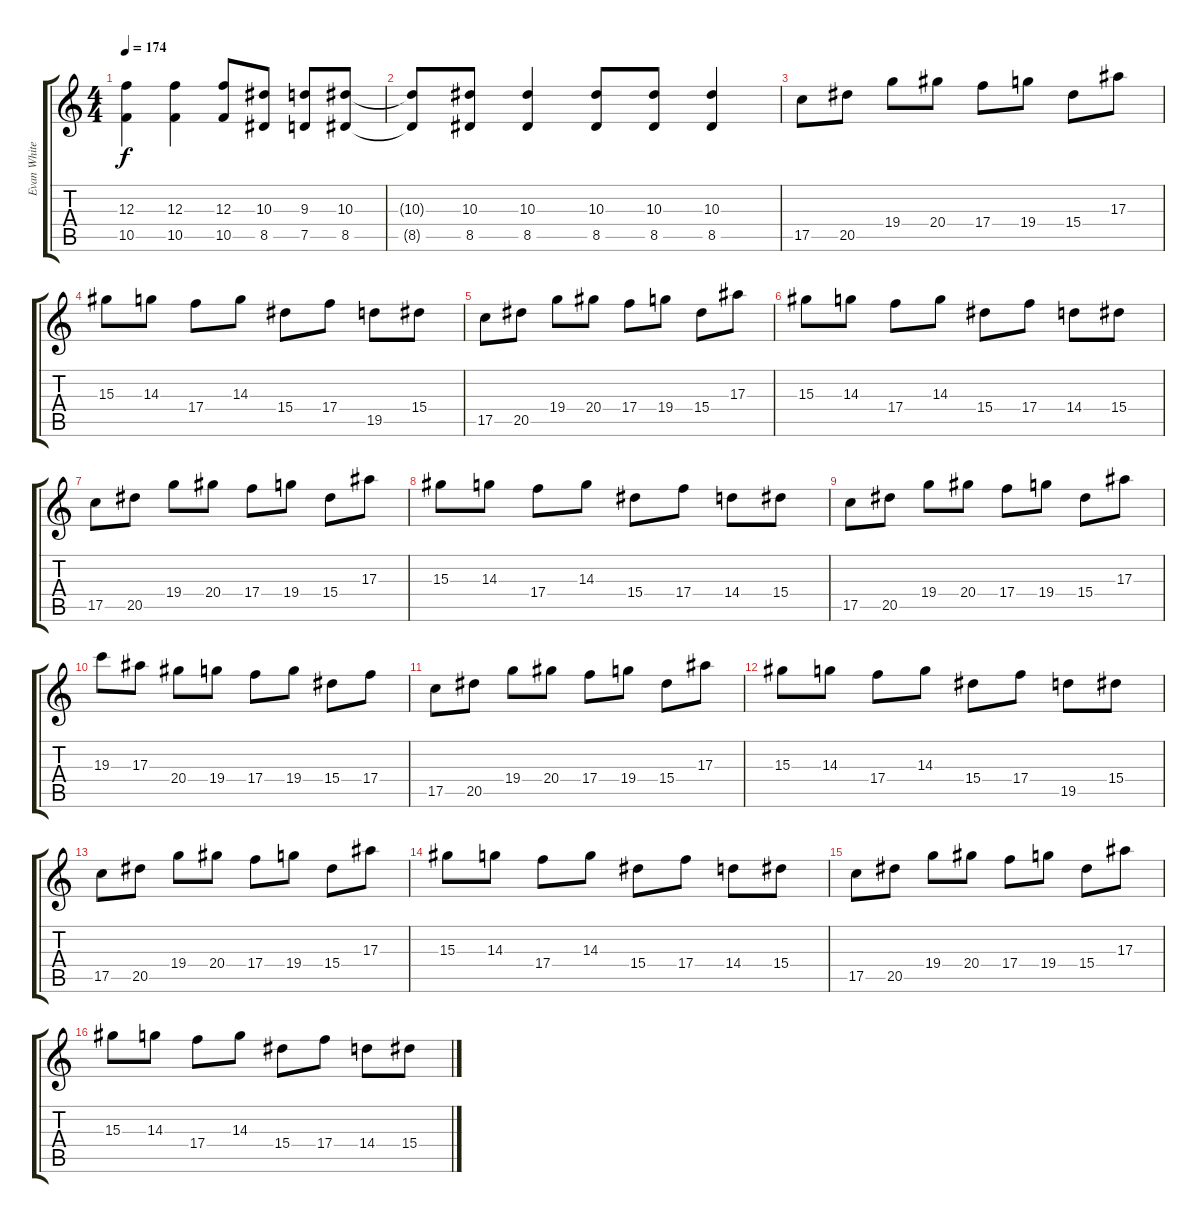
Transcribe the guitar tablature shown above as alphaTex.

\track ("Evan White (Guitar 2001-2003)" "Evan White") {instrument distortionguitar}
\staff {score tabs}
\tuning (D4 A3 F3 C3 G2 C2) {hide}
\ts (4 4)
\tempo 174
\clef g2
\ks c
(12.3{t} 10.5{t}).4{dy f} (12.3 10.5).4 (12.3 10.5).8 (10.3 8.5).8 (9.3 7.5).8 (10.3 8.5).8 |
(10.3{t} 8.5{t}).8 (10.3 8.5).8 (10.3 8.5).4 (10.3 8.5).8 (10.3 8.5).8 (10.3 8.5).4 |
17.5.8 20.5.8 19.4.8 20.4.8 17.4.8 19.4.8 15.4.8 17.3.8 |
15.3.8 14.3.8 17.4.8 14.3.8 15.4.8 17.4.8 19.5.8 15.4.8 |
17.5.8 20.5.8 19.4.8 20.4.8 17.4.8 19.4.8 15.4.8 17.3.8 |
15.3.8 14.3.8 17.4.8 14.3.8 15.4.8 17.4.8 14.4.8 15.4.8 |
17.5.8 20.5.8 19.4.8 20.4.8 17.4.8 19.4.8 15.4.8 17.3.8 |
15.3.8 14.3.8 17.4.8 14.3.8 15.4.8 17.4.8 14.4.8 15.4.8 |
17.5.8 20.5.8 19.4.8 20.4.8 17.4.8 19.4.8 15.4.8 17.3.8 |
19.3.8 17.3.8 20.4.8 19.4.8 17.4.8 19.4.8 15.4.8 17.4.8 |
17.5.8 20.5.8 19.4.8 20.4.8 17.4.8 19.4.8 15.4.8 17.3.8 |
15.3.8 14.3.8 17.4.8 14.3.8 15.4.8 17.4.8 19.5.8 15.4.8 |
17.5.8 20.5.8 19.4.8 20.4.8 17.4.8 19.4.8 15.4.8 17.3.8 |
15.3.8 14.3.8 17.4.8 14.3.8 15.4.8 17.4.8 14.4.8 15.4.8 |
17.5.8 20.5.8 19.4.8 20.4.8 17.4.8 19.4.8 15.4.8 17.3.8 |
15.3.8 14.3.8 17.4.8 14.3.8 15.4.8 17.4.8 14.4.8 15.4.8
